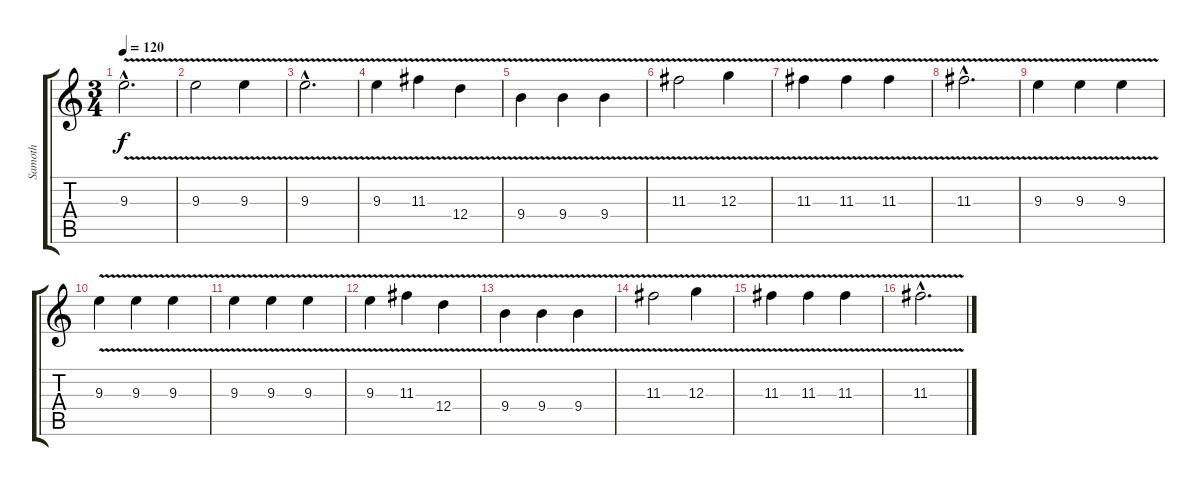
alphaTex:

\track ("Samoth" "Samoth") {instrument distortionguitar}
\staff {score tabs}
\tuning (E4 B3 G3 D3 A2 E2) {hide}
\ts (3 4)
\tempo 120
\clef g2
\ks c
9.3{v hac}.2{d dy f instrument distortionguitar} |
9.3{v}.2 9.3{v}.4 |
9.3{v hac}.2{d} |
9.3{v}.4 11.3{v}.4 12.4{v}.4 |
9.4{v}.4 9.4{v}.4 9.4{v}.4 |
11.3{v}.2 12.3{v}.4 |
11.3{v}.4 11.3{v}.4 11.3{v}.4 |
11.3{v hac}.2{d} |
9.3{v}.4 9.3{v}.4 9.3{v}.4 |
9.3{v}.4 9.3{v}.4 9.3{v}.4 |
9.3{v}.4 9.3{v}.4 9.3{v}.4 |
9.3{v}.4 11.3{v}.4 12.4{v}.4 |
9.4{v}.4 9.4{v}.4 9.4{v}.4 |
11.3{v}.2 12.3{v}.4 |
11.3{v}.4 11.3{v}.4 11.3{v}.4 |
11.3{v hac}.2{d}
